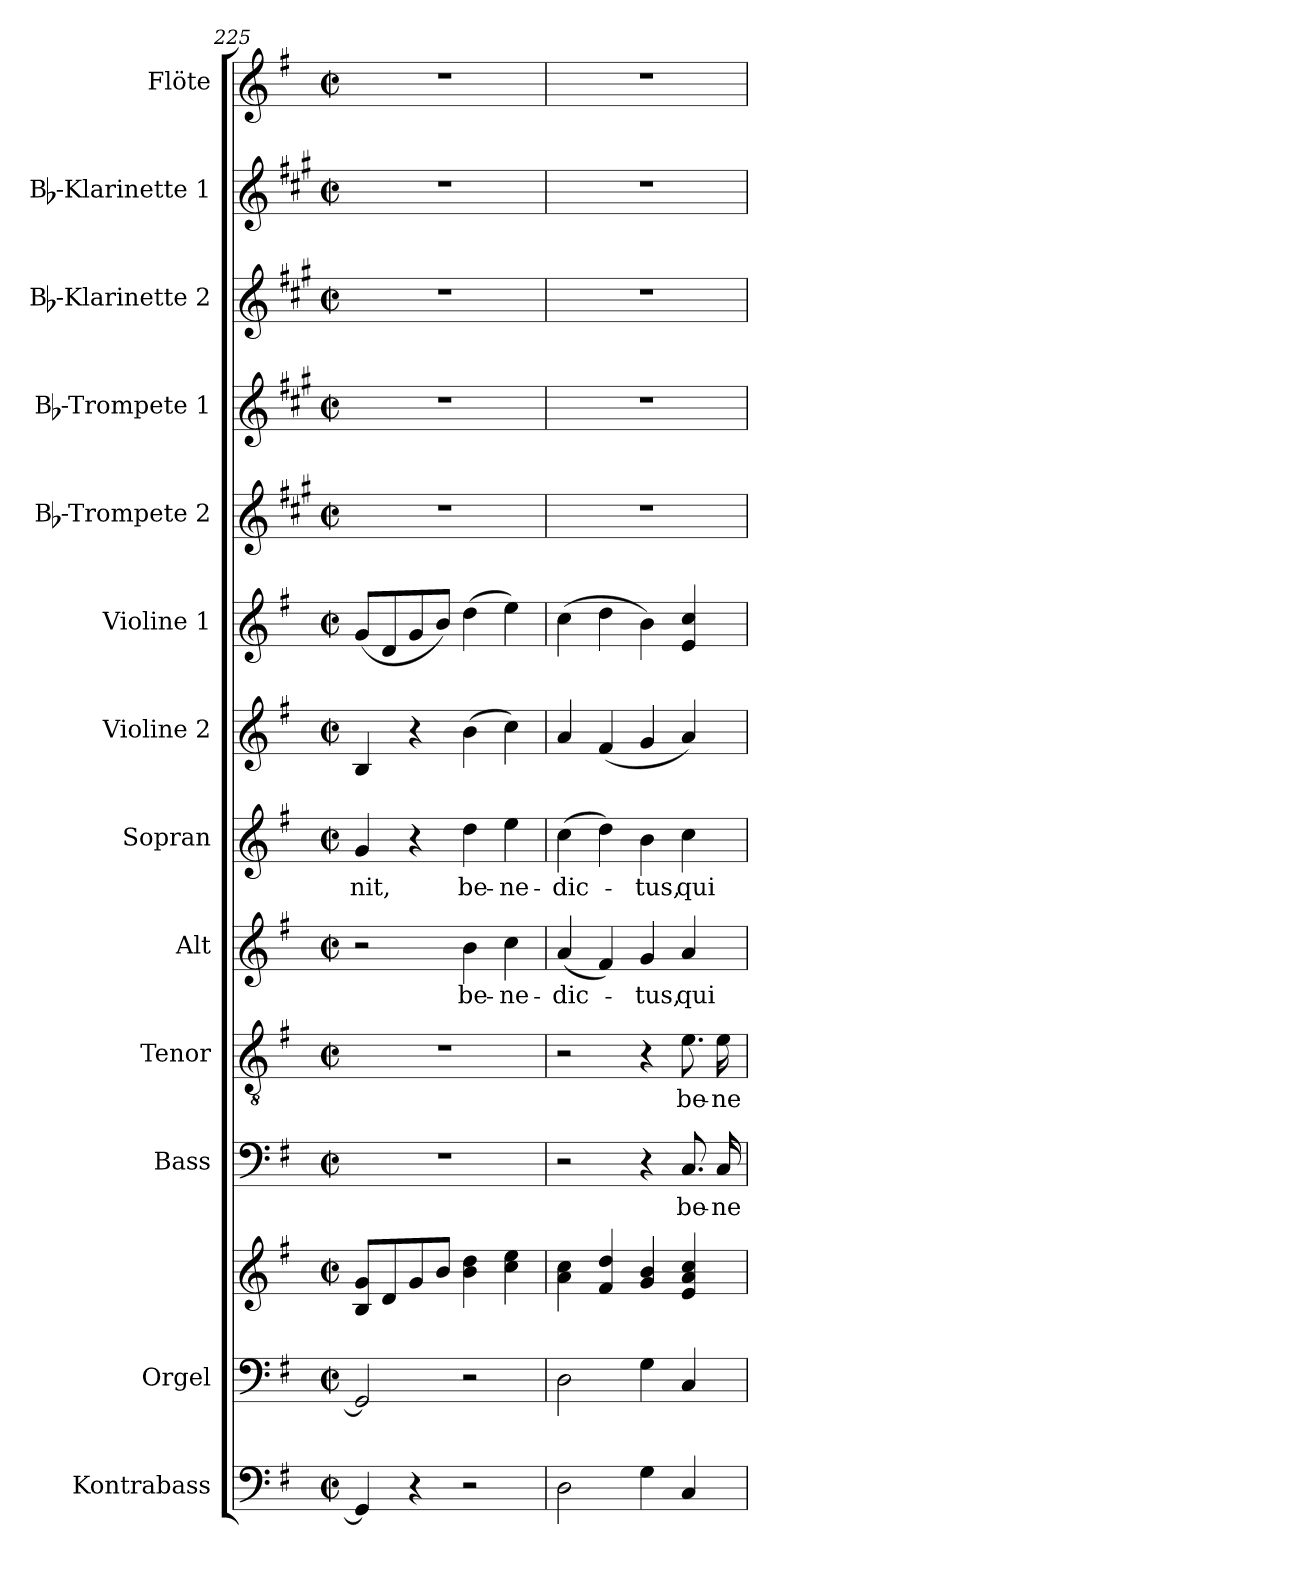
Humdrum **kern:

**kern	**kern	**kern	**kern	**text	**kern	**text	**kern	**text	**kern	**text	**kern	**kern	**kern	**kern	**kern	**kern	**kern
*part13	*part12	*part12	*part11	*part11	*part10	*part10	*part9	*part9	*part8	*part8	*part7	*part6	*part5	*part4	*part3	*part2	*part1
*staff14	*staff13	*staff12	*staff11	*staff11	*staff10	*staff10	*staff9	*staff9	*staff8	*staff8	*staff7	*staff6	*staff5	*staff4	*staff3	*staff2	*staff1
*I"Kontrabass	*I"Orgel	*	*I"Bass	*	*I"Tenor	*	*I"Alt	*	*I"Sopran	*	*I"Violine 2	*I"Violine 1	*I"Bb-Trompete 2	*I"Bb-Trompete 1	*I"Bb-Klarinette 2	*I"Bb-Klarinette 1	*I"Flöte
*I'Kb.	*I'Org.	*	*I'B.	*	*I'T.	*	*I'A.	*	*I'S.	*	*I'Vl. 2	*I'Vl. 1	*I'Bb Trp. 2	*I'Bb Trp. 1	*I'Bb Kl. 2	*I'Bb Kl. 1	*I'Fl.
*clefF4	*clefF4	*clefG2	*clefF4	*	*clefGv2	*	*clefG2	*	*clefG2	*	*clefG2	*clefG2	*clefG2	*clefG2	*clefG2	*clefG2	*clefG2
*ITrd7c12	*	*	*	*	*	*	*	*	*	*	*	*	*ITrd1c2	*ITrd1c2	*ITrd1c2	*ITrd1c2	*
*k[f#]	*k[f#]	*k[f#]	*k[f#]	*	*k[f#]	*	*k[f#]	*	*k[f#]	*	*k[f#]	*k[f#]	*k[f#]	*k[f#]	*k[f#]	*k[f#]	*k[f#]
*G:	*G:	*G:	*G:	*	*G:	*	*G:	*	*G:	*	*G:	*G:	*G:	*G:	*G:	*G:	*G:
*M2/2	*M2/2	*M2/2	*M2/2	*	*M2/2	*	*M2/2	*	*M2/2	*	*M2/2	*M2/2	*M2/2	*M2/2	*M2/2	*M2/2	*M2/2
*met(c|)	*met(c|)	*met(c|)	*met(c|)	*	*met(c|)	*	*met(c|)	*	*met(c|)	*	*met(c|)	*met(c|)	*met(c|)	*met(c|)	*met(c|)	*met(c|)	*met(c|)
=225	=225	=225	=225	=225	=225	=225	=225	=225	=225	=225	=225	=225	=225	=225	=225	=225	=225
!	!	!	!	!	!	!	!	!	!	!LO:LY:b	!	!	!	!	!	!	!
4GGG/]	2GG/]	8B/ 8g/L	1r	.	1r	.	2r	.	4g/	-nit,	4B/	(<8g/L	1r	1r	1r	1r	1r
.	.	8d/	.	.	.	.	.	.	.	.	.	8d/	.	.	.	.	.
4r	.	8g/	.	.	.	.	.	.	4r	.	4r	8g/	.	.	.	.	.
.	.	8b/J	.	.	.	.	.	.	.	.	.	8b/J)	.	.	.	.	.
!	!	!	!	!	!	!	!	!LO:LY:b	!	!LO:LY:b	!	!	!	!	!	!	!
2r	2r	4b\ 4dd\	.	.	.	.	4b\	be-	4dd\	be-	(>4b\	(>4dd\	.	.	.	.	.
!	!	!	!	!	!	!	!	!LO:LY:b	!	!LO:LY:b	!	!	!	!	!	!	!
.	.	4cc\ 4ee\	.	.	.	.	4cc\	-ne-	4ee\	-ne-	4cc\)	4ee\)	.	.	.	.	.
=226	=226	=226	=226	=226	=226	=226	=226	=226	=226	=226	=226	=226	=226	=226	=226	=226	=226
!	!	!	!	!	!	!	!	!LO:LY:b	!	!LO:LY:b	!	!	!	!	!	!	!
2DD\	2D\	4a\ 4cc\	2r	.	2r	.	(<4a/	-dic-	(>4cc\	-dic-	4a/	(>4cc\	1r	1r	1r	1r	1r
.	.	4f#/ 4dd/	.	.	.	.	4f#/)	.	4dd\)	.	(<4f#/	4dd\	.	.	.	.	.
!	!	!	!	!	!	!	!	!LO:LY:b	!	!LO:LY:b	!	!	!	!	!	!	!
4GG\	4G\	4g/ 4b/	4r	.	4r	.	4g/	-tus,	4b\	-tus,	4g/	4b\)	.	.	.	.	.
!	!	!	!	!LO:LY:b	!	!LO:LY:b	!	!LO:LY:b	!	!LO:LY:b	!	!	!	!	!	!	!
4CC/	4C/	4e/ 4a/ 4cc/	8.C/	be-	8.e\	be-	4a/	qui	4cc\	qui	4a/)	4e/ 4cc/	.	.	.	.	.
!	!	!	!	!LO:LY:b	!	!LO:LY:b	!	!	!	!	!	!	!	!	!	!	!
.	.	.	16C/	-ne-	16e\	-ne-	.	.	.	.	.	.	.	.	.	.	.
=	=	=	=	=	=	=	=	=	=	=	=	=	=	=	=	=	=
*-	*-	*-	*-	*-	*-	*-	*-	*-	*-	*-	*-	*-	*-	*-	*-	*-	*-
